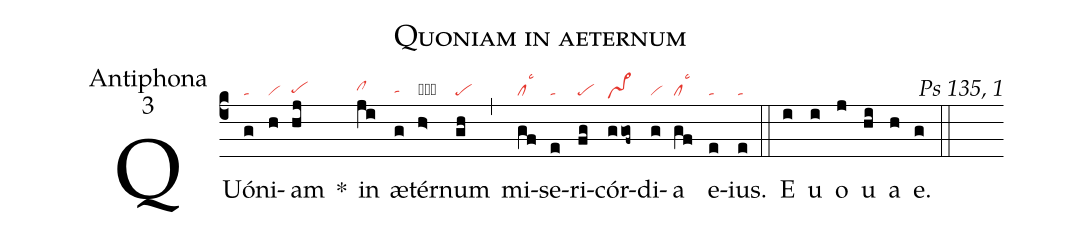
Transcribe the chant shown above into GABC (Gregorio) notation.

name:Quoniam in aeternum;
office-part:Antiphona;
mode:3;
commentary:Ps 135, 1;
nabc-lines:1;
%%
(c4) QUó(g|ta)ni(h|vi)am(hj|pehg) <sp>*</sp>() in(ji|clhh) æ(g|tahg)tér(h>|vo>he)num(gh|pe) (,) mi(gf|cllsc3)se(e|ta)ri(fg|pe)cór(ggof~|vs>he)di(g|vi)a(gf|cllsc3) e(e|ta)ius.(e|ta) (::)

<eu>E(i) u(i) o(j) u(hi) a(h) e.(g) </eu>(::)
